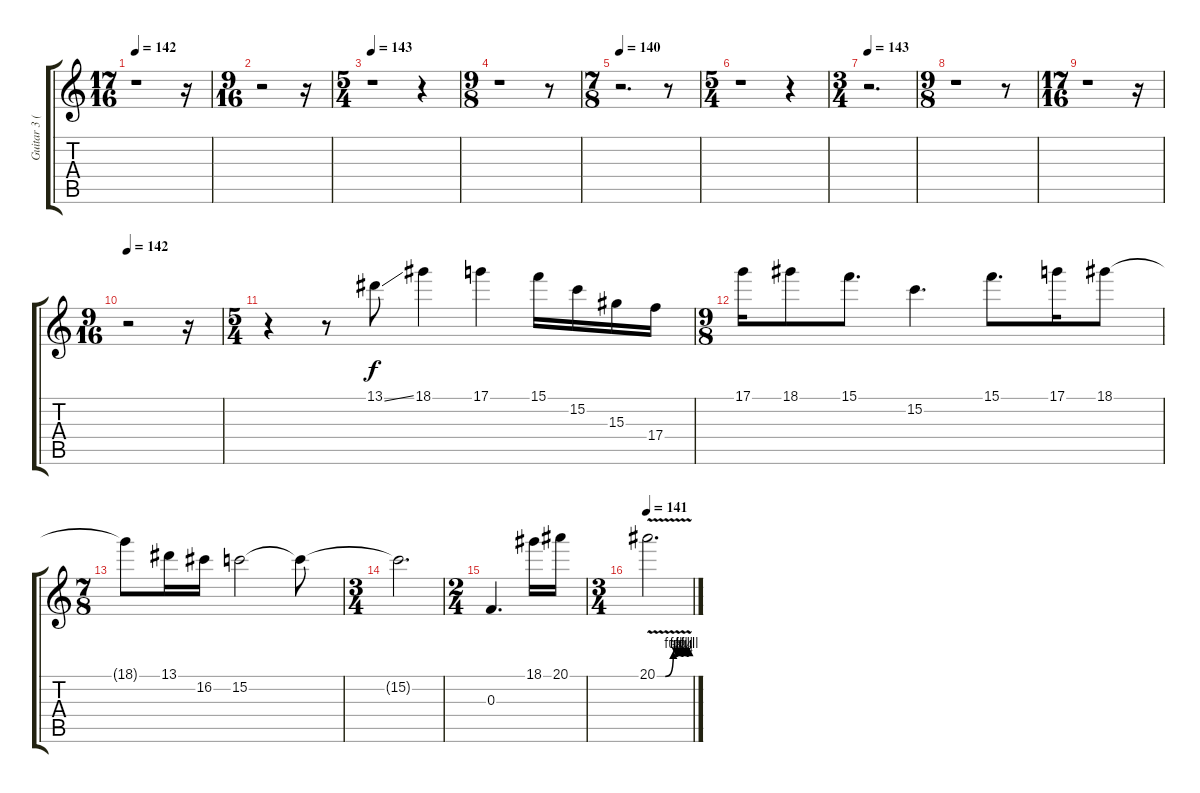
\track ("Guitar 3 (Studio/Backing)" "Guitar 3 (") {instrument distortionguitar}
\staff {score tabs}
\tuning (D4 A3 F3 C3 G2 C2) {hide}
\ts (17 16)
\tempo 142
\clef g2
\ks c
r.1{dy f} r.16 |
\ts (9 16)
r.2 r.16 |
\ts (5 4)
\tempo 143
r.1 r.4 |
\ts (9 8)
r.1 r.8 |
\ts (7 8)
\tempo 140
r.2{d} r.8 |
\ts (5 4)
r.1 r.4 |
\ts (3 4)
\tempo 143
r.2{d} |
\ts (9 8)
r.1 r.8 |
\ts (17 16)
r.1 r.16 |
\ts (9 16)
\tempo 142
r.2 r.16 |
\ts (5 4)
r.4 r.8 13.1{ss}.8 18.1.4 17.1.4 15.1.16 15.2.16 15.3.16 17.4.16 |
\ts (9 8)
17.1.16 18.1.8 15.1.8{d} 15.2.4{d} 15.1.8{d} 17.1.16 18.1.8 |
\ts (7 8)
18.1{t}.8 13.1.16 16.2.16 15.2.2 15.2{t}.8 |
\ts (3 4)
15.2{t}.2{d} |
\ts (2 4)
0.3.4{d} 18.1.16 20.1.16 |
\ts (3 4)
\tempo 141
20.1{be (custom 0 0 15 0 30 4 35 3 40 4 45 3 50 4 55 3 60 4) v}.2{d}
